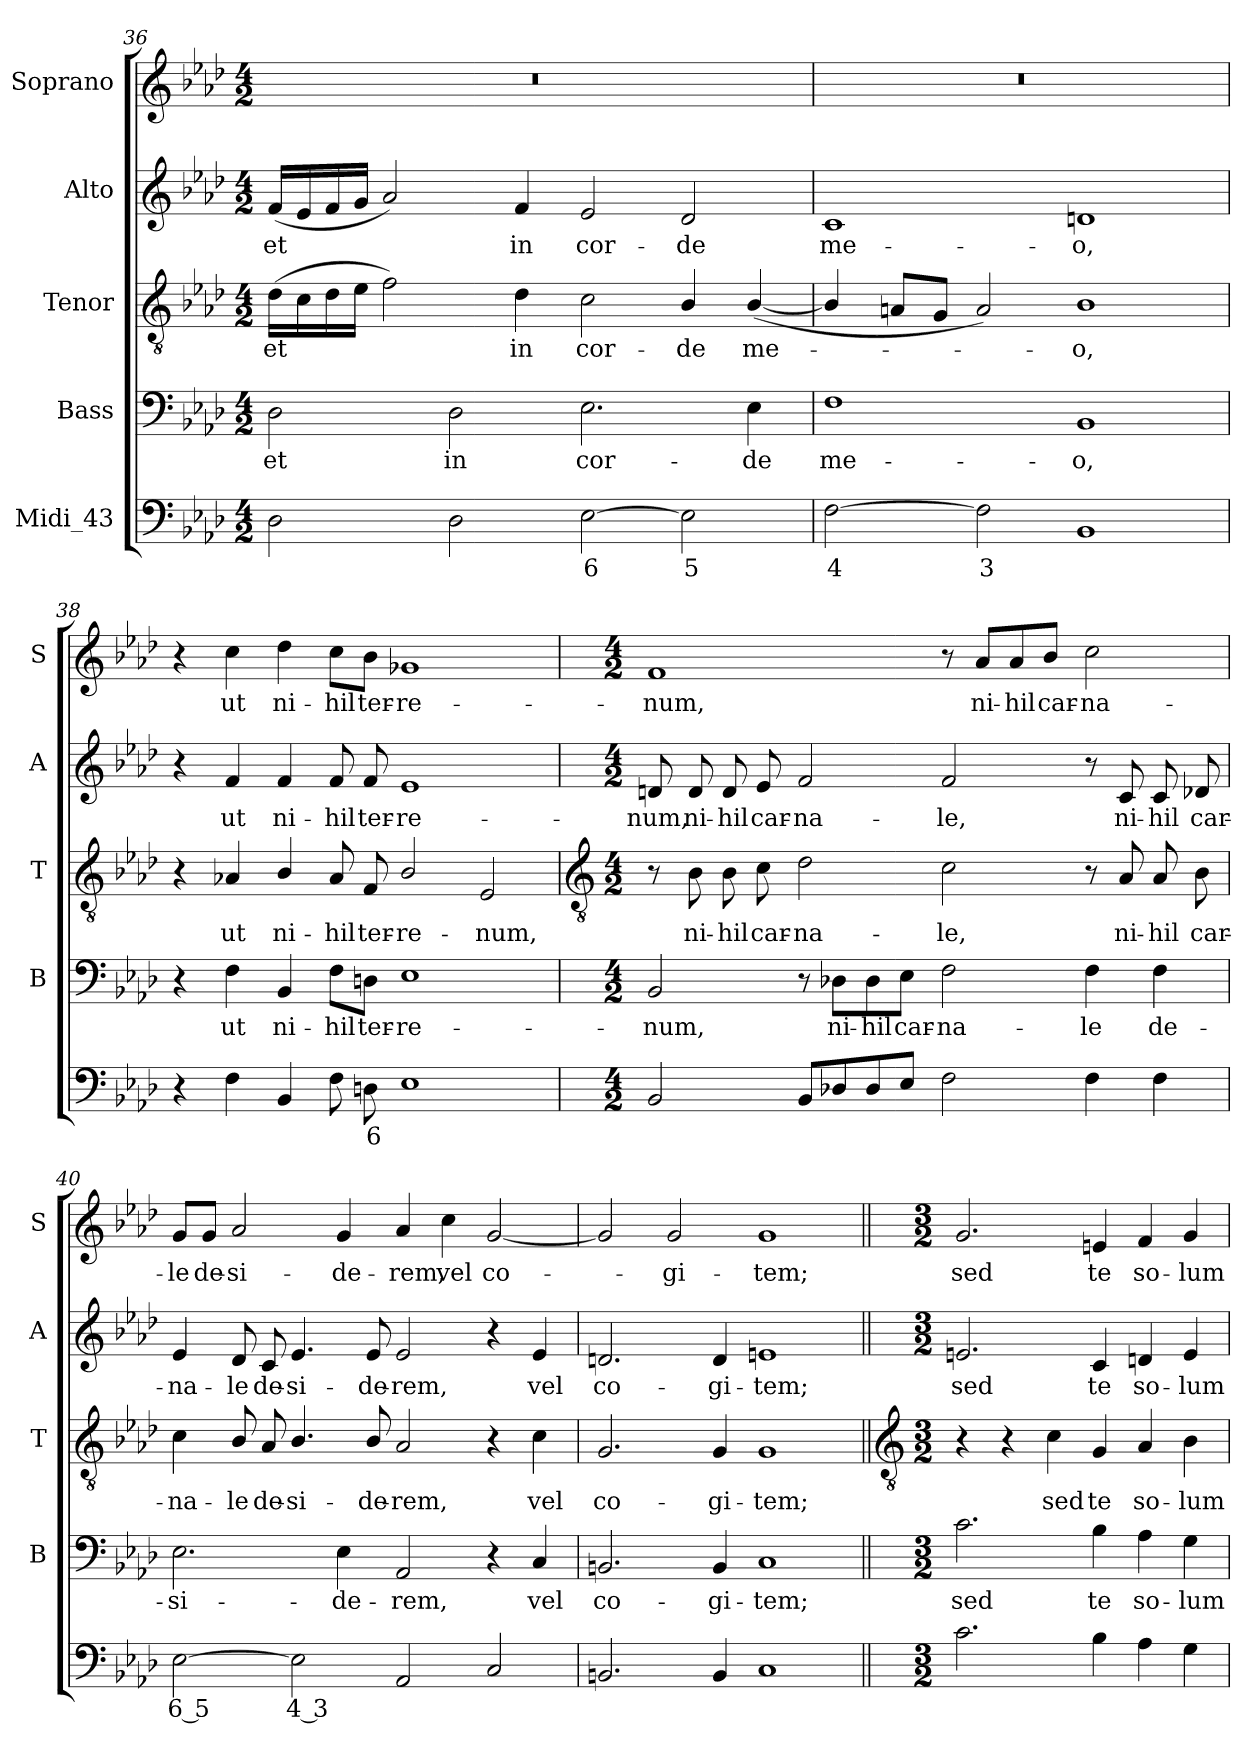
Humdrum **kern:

**kern	**text	**kern	**text	**kern	**text	**kern	**text	**kern	**text
*part5	*part5	*part4	*part4	*part3	*part3	*part2	*part2	*part1	*part1
*staff5	*staff5	*staff4	*staff4	*staff3	*staff3	*staff2	*staff2	*staff1	*staff1
*I"Midi_43	*	*I"Bass	*	*I"Tenor	*	*I"Alto	*	*I"Soprano	*
*	*	*I'B	*	*I'T	*	*I'A	*	*I'S	*
!!LO:LB:g=z
*clefF4	*	*clefF4	*	*clefGv2	*	*clefG2	*	*clefG2	*
*k[b-e-a-d-]	*	*k[b-e-a-d-]	*	*k[b-e-a-d-]	*	*k[b-e-a-d-]	*	*k[b-e-a-d-]	*
*A-:	*	*A-:	*	*A-:	*	*A-:	*	*A-:	*
*M4/2	*	*M4/2	*	*M4/2	*	*M4/2	*	*M4/2	*
=36	=36	=36	=36	=36	=36	=36	=36	=36	=36
!	!	!	!LO:LY:b	!	!LO:LY:b	!	!LO:LY:b	!	!
2D-	.	2D-	et	(>16d-LL	et	(<16fLL	et	0r	.
.	.	.	.	16c	.	16e-	.	.	.
.	.	.	.	16d-	.	16f	.	.	.
.	.	.	.	16e-JJ	.	16gJJ	.	.	.
.	.	.	.	2f)	.	2a-)	.	.	.
!	!	!	!LO:LY:b	!	!	!	!	!	!
2D-	.	2D-	in	.	.	.	.	.	.
!	!	!	!	!	!LO:LY:b	!	!LO:LY:b	!	!
.	.	.	.	4d-	in	4f	in	.	.
!	!LO:LY:b	!	!LO:LY:b	!	!LO:LY:b	!	!LO:LY:b	!	!
[2E-	6	2.E-	cor-	2c	cor-	2e-	cor-	.	.
!	!LO:LY:b	!	!	!	!LO:LY:b	!	!LO:LY:b	!	!
2E-]	5	.	.	4B-/	-de	2d-	-de	.	.
!	!	!	!LO:LY:b	!	!LO:LY:b	!	!	!	!
.	.	4E-	-de	(<[4B-/	me-	.	.	.	.
=37	=37	=37	=37	=37	=37	=37	=37	=37	=37
!	!LO:LY:b	!	!LO:LY:b	!	!	!	!LO:LY:b	!	!
[2F	4	1F	me-	4B-/]	.	1c	me-	0r	.
.	.	.	.	8AnL	.	.	.	.	.
.	.	.	.	8GJ	.	.	.	.	.
!	!LO:LY:b	!	!	!	!	!	!	!	!
2F]	3	.	.	2A)	.	.	.	.	.
!	!	!	!LO:LY:b	!	!LO:LY:b	!	!LO:LY:b	!	!
1BB-	.	1BB-	-o,	1B-	o,	1dn	-o,	.	.
=38	=38	=38	=38	=38	=38	=38	=38	=38	=38
4r	.	4r	.	4r	.	4r	.	4r	.
!	!	!	!LO:LY:b	!	!LO:LY:b	!	!LO:LY:b	!	!LO:LY:b
4F	.	4F	ut	4A-X	ut	4f	ut	4cc	ut
!	!	!	!LO:LY:b	!	!LO:LY:b	!	!LO:LY:b	!	!LO:LY:b
4BB-	.	4BB-	ni-	4B-/	ni-	4f	ni-	4dd-	ni-
!	!	!	!LO:LY:b	!	!LO:LY:b	!	!LO:LY:b	!	!LO:LY:b
8F	.	8F\L	-hil	8A-	-hil	8f	-hil	8cc\L	-hil
!	!LO:LY:b	!	!LO:LY:b	!	!LO:LY:b	!	!LO:LY:b	!	!LO:LY:b
8DnL	6	8Dn\J	ter-	8F	ter-	8f	ter-	8b-\J	ter-
!	!	!	!LO:LY:b	!	!LO:LY:b	!	!LO:LY:b	!	!LO:LY:b
1E-	.	1E-	-re-	2B-/	-re-	1e-	-re-	1g-X	-re-
!	!	!	!	!	!LO:LY:b	!	!	!	!
.	.	.	.	2E-	-num,	.	.	.	.
!!LO:LB:g=z
=39	=39	=39	=39	=39	=39	=39	=39	=39	=39
*	*	*	*	*clefGv2	*	*	*	*	*
*M4/2	*	*M4/2	*	*M4/2	*	*M4/2	*	*M4/2	*
!	!	!	!LO:LY:b	!	!	!	!LO:LY:b	!	!LO:LY:b
2BB-	.	2BB-	-num,	8r	.	8dn	-num,	1f	-num,
!	!	!	!	!	!LO:LY:b	!	!LO:LY:b	!	!
.	.	.	.	8B-	ni-	8d	ni-	.	.
!	!	!	!	!	!LO:LY:b	!	!LO:LY:b	!	!
.	.	.	.	8B-	-hil	8d	-hil	.	.
!	!	!	!	!	!LO:LY:b	!	!LO:LY:b	!	!
.	.	.	.	8c	car-	8e-	car-	.	.
!	!	!	!	!	!LO:LY:b	!	!LO:LY:b	!	!
8BB-L	.	8r	.	2d-	-na-	2f	-na-	.	.
!	!	!	!LO:LY:b	!	!	!	!	!	!
8D-X	.	8D-X\L	ni-	.	.	.	.	.	.
!	!	!	!LO:LY:b	!	!	!	!	!	!
8D-	.	8D-\	-hil	.	.	.	.	.	.
!	!	!	!LO:LY:b	!	!	!	!	!	!
8E-J	.	8E-\J	car-	.	.	.	.	.	.
!	!	!	!LO:LY:b	!	!LO:LY:b	!	!LO:LY:b	!	!
2F	.	2F	-na-	2c	-le,	2f	-le,	8r	.
!	!	!	!	!	!	!	!	!	!LO:LY:b
.	.	.	.	.	.	.	.	8a-/L	ni-
!	!	!	!	!	!	!	!	!	!LO:LY:b
.	.	.	.	.	.	.	.	8a-/	-hil
!	!	!	!	!	!	!	!	!	!LO:LY:b
.	.	.	.	.	.	.	.	8b-/J	car-
!	!	!	!LO:LY:b	!	!	!	!	!	!LO:LY:b
4F	.	4F	-le	8r	.	8r	.	2cc	-na-
!	!	!	!	!	!LO:LY:b	!	!LO:LY:b	!	!
.	.	.	.	8A-	ni-	8c	ni-	.	.
!	!	!	!LO:LY:b	!	!LO:LY:b	!	!LO:LY:b	!	!
4F	.	4F	de-	8A-	-hil	8c	-hil	.	.
!	!	!	!	!	!LO:LY:b	!	!LO:LY:b	!	!
.	.	.	.	8B-	car-	8d-X	car-	.	.
=40	=40	=40	=40	=40	=40	=40	=40	=40	=40
!	!LO:LY:b	!	!LO:LY:b	!	!LO:LY:b	!	!LO:LY:b	!	!LO:LY:b
[2E-	6 5	2.E-	-si-	4c	-na-	4e-	-na-	8g/L	-le
!	!	!	!	!	!	!	!	!	!LO:LY:b
.	.	.	.	.	.	.	.	8g/J	de-
!	!	!	!	!	!LO:LY:b	!	!LO:LY:b	!	!LO:LY:b
.	.	.	.	8B-/	-le	8d-	-le	2a-	-si-
!	!	!	!	!	!LO:LY:b	!	!LO:LY:b	!	!
.	.	.	.	8A-	de-	8c	de-	.	.
!	!LO:LY:b	!	!	!	!LO:LY:b	!	!LO:LY:b	!	!
2E-]	4 3	.	.	4.B-/	-si-	4.e-	-si-	.	.
!	!	!	!LO:LY:b	!	!	!	!	!	!LO:LY:b
.	.	4E-	-de-	.	.	.	.	4g	-de-
!	!	!	!	!	!LO:LY:b	!	!LO:LY:b	!	!
.	.	.	.	8B-/	-de-	8e-	-de-	.	.
!	!	!	!LO:LY:b	!	!LO:LY:b	!	!LO:LY:b	!	!LO:LY:b
2AA-	.	2AA-	-rem,	2A-	-rem,	2e-	-rem,	4a-	-rem,
!	!	!	!	!	!	!	!	!	!LO:LY:b
.	.	.	.	.	.	.	.	4cc	vel
!	!	!	!	!	!	!	!	!	!LO:LY:b
2C	.	4r	.	4r	.	4r	.	[2g	co-
!	!	!	!LO:LY:b	!	!LO:LY:b	!	!LO:LY:b	!	!
.	.	4C	vel	4c	vel	4e-	vel	.	.
=41	=41	=41	=41	=41	=41	=41	=41	=41	=41
!	!	!	!LO:LY:b	!	!LO:LY:b	!	!LO:LY:b	!	!
2.BBn	.	2.BBn	co-	2.G	co-	2.dn	co-	2g]	.
!	!	!	!	!	!	!	!	!	!LO:LY:b
.	.	.	.	.	.	.	.	2g	gi-
!	!	!	!LO:LY:b	!	!LO:LY:b	!	!LO:LY:b	!	!
4BB	.	4BB	-gi-	4G	-gi-	4d	-gi-	.	.
!	!	!	!LO:LY:b	!	!LO:LY:b	!	!LO:LY:b	!	!LO:LY:b
1C	.	1C	-tem;	1G	-tem;	1en	-tem;	1g	-tem;
!!LO:LB:g=z
=42||	=42||	=42||	=42||	=42||	=42||	=42||	=42||	=42||	=42||
*	*	*	*	*clefGv2	*	*	*	*	*
*M3/2	*	*M3/2	*	*M3/2	*	*M3/2	*	*M3/2	*
!	!	!	!LO:LY:b	!	!	!	!LO:LY:b	!	!LO:LY:b
2.c	.	2.c	sed	4r	.	2.en	sed	2.g	sed
.	.	.	.	4r	.	.	.	.	.
!	!	!	!	!	!LO:LY:b	!	!	!	!
.	.	.	.	4c	sed	.	.	.	.
!	!	!	!LO:LY:b	!	!LO:LY:b	!	!LO:LY:b	!	!LO:LY:b
4B-	.	4B-	te	4G	te	4c	te	4en	te
!	!	!	!LO:LY:b	!	!LO:LY:b	!	!LO:LY:b	!	!LO:LY:b
4A-	.	4A-	so-	4A-	so-	4dn	so-	4f	so-
!	!	!	!LO:LY:b	!	!LO:LY:b	!	!LO:LY:b	!	!LO:LY:b
4G	.	4G	-lum	4B-	-lum	4e	-lum	4g	-lum
=	=	=	=	=	=	=	=	=	=
*-	*-	*-	*-	*-	*-	*-	*-	*-	*-
